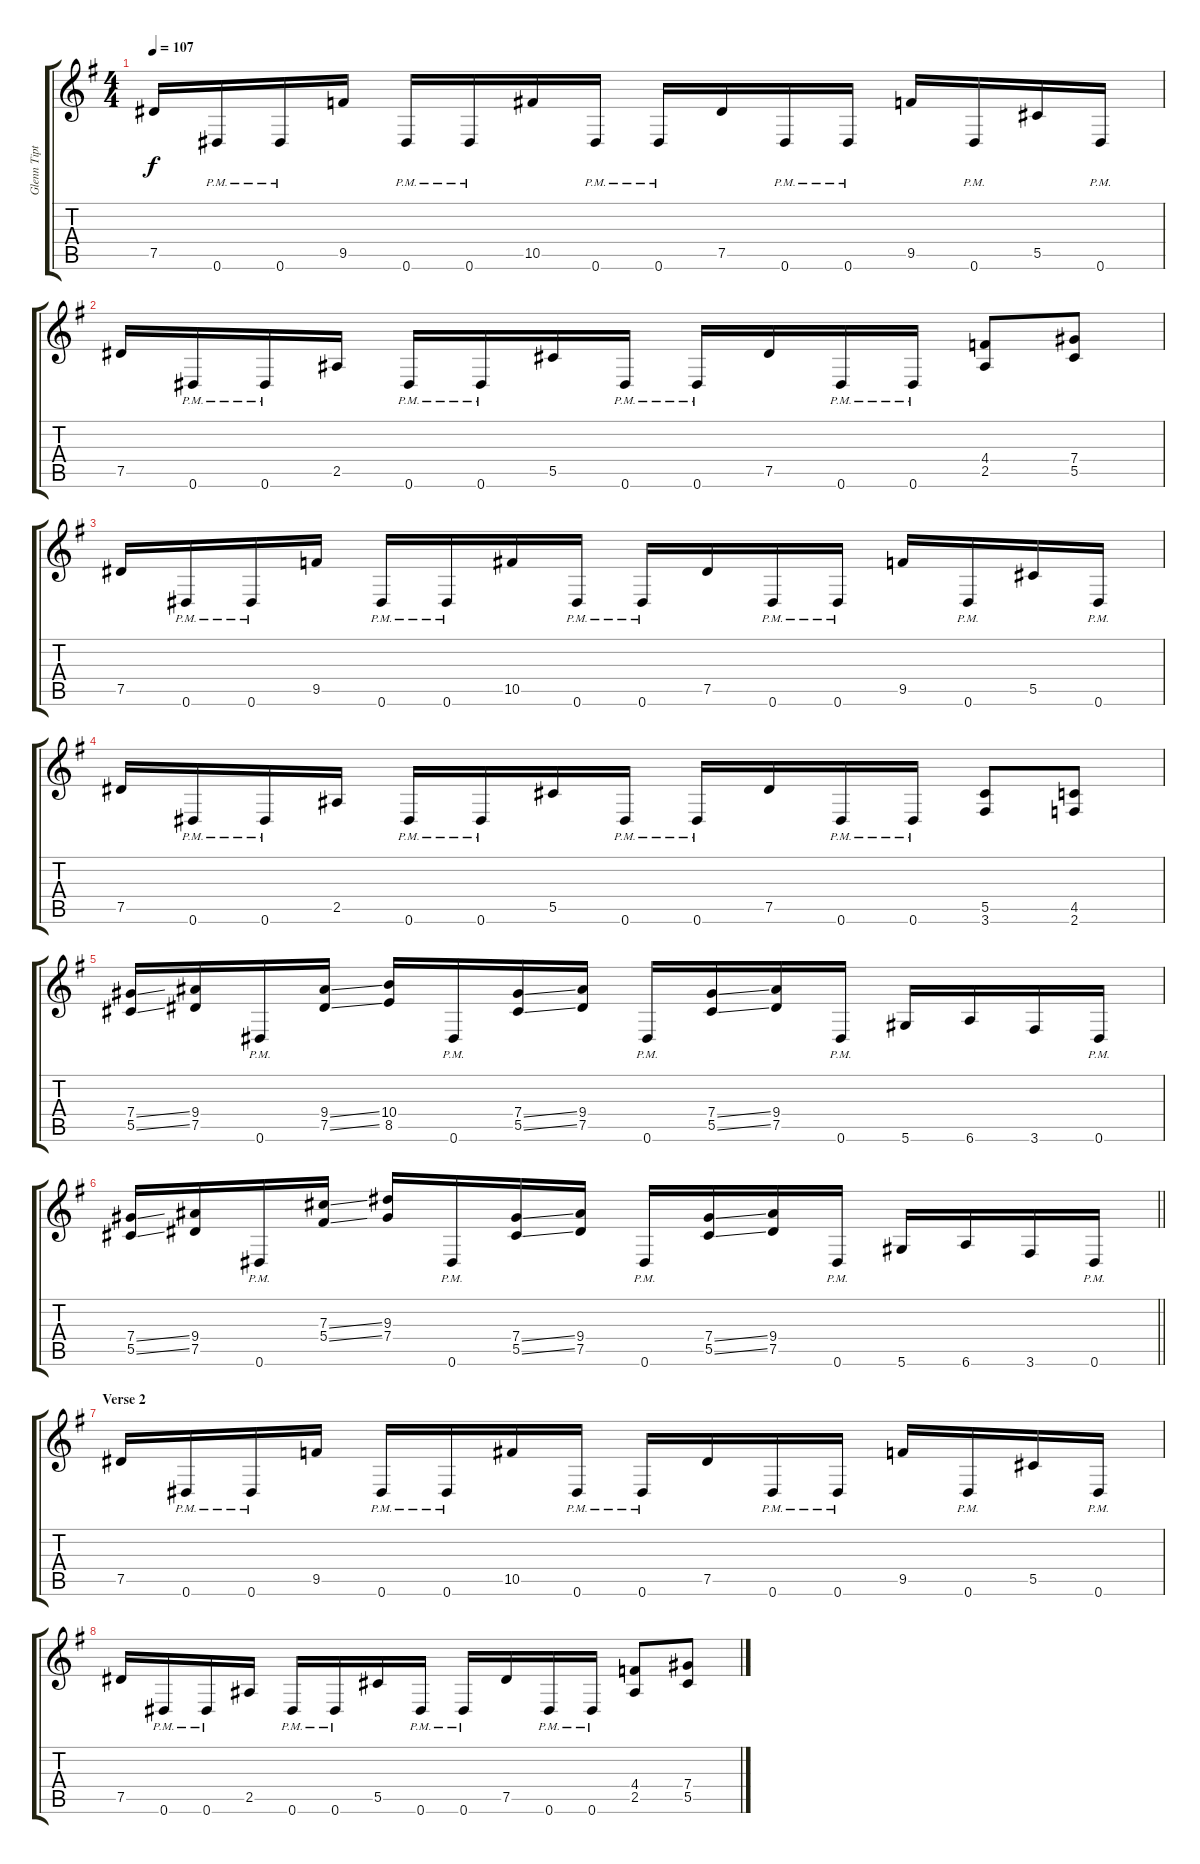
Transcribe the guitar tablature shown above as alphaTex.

\track ("Glenn Tipton" "Glenn Tipt") {instrument distortionguitar}
\staff {score tabs}
\tuning (Eb4 Bb3 Gb3 Db3 Ab2 Eb2) {hide}
\ts (4 4)
\tempo 107
\clef g2
\ks eminor
7.5.16{dy f} 0.6{pm}.16 0.6{pm}.16 9.5.16 0.6{pm}.16 0.6{pm}.16 10.5.16 0.6{pm}.16 0.6{pm}.16 7.5.16 0.6{pm}.16 0.6{pm}.16 9.5.16 0.6{pm}.16 5.5.16 0.6{pm}.16 |
7.5.16 0.6{pm}.16 0.6{pm}.16 2.5.16 0.6{pm}.16 0.6{pm}.16 5.5.16 0.6{pm}.16 0.6{pm}.16 7.5.16 0.6{pm}.16 0.6{pm}.16 (4.4 2.5).8 (7.4 5.5).8 |
7.5.16 0.6{pm}.16 0.6{pm}.16 9.5.16 0.6{pm}.16 0.6{pm}.16 10.5.16 0.6{pm}.16 0.6{pm}.16 7.5.16 0.6{pm}.16 0.6{pm}.16 9.5.16 0.6{pm}.16 5.5.16 0.6{pm}.16 |
7.5.16 0.6{pm}.16 0.6{pm}.16 2.5.16 0.6{pm}.16 0.6{pm}.16 5.5.16 0.6{pm}.16 0.6{pm}.16 7.5.16 0.6{pm}.16 0.6{pm}.16 (5.5 3.6).8 (4.5 2.6).8 |
(7.4{ss} 5.5{ss}).16 (9.4 7.5).16 0.6{pm}.16 (9.4{ss} 7.5{ss}).16 (10.4 8.5).16 0.6{pm}.16 (7.4{ss} 5.5{ss}).16 (9.4 7.5).16 0.6{pm}.16 (7.4{ss} 5.5{ss}).16 (9.4 7.5).16 0.6{pm}.16 5.6.16 6.6.16 3.6.16 0.6{pm}.16 |
\barLineRight lightlight
(7.4{ss} 5.5{ss}).16 (9.4 7.5).16 0.6{pm}.16 (7.3{ss} 5.4{ss}).16 (9.3 7.4).16 0.6{pm}.16 (7.4{ss} 5.5{ss}).16 (9.4 7.5).16 0.6{pm}.16 (7.4{ss} 5.5{ss}).16 (9.4 7.5).16 0.6{pm}.16 5.6.16 6.6.16 3.6.16 0.6{pm}.16 |
\section ("" "Verse 2")
7.5.16 0.6{pm}.16 0.6{pm}.16 9.5.16 0.6{pm}.16 0.6{pm}.16 10.5.16 0.6{pm}.16 0.6{pm}.16 7.5.16 0.6{pm}.16 0.6{pm}.16 9.5.16 0.6{pm}.16 5.5.16 0.6{pm}.16 |
7.5.16 0.6{pm}.16 0.6{pm}.16 2.5.16 0.6{pm}.16 0.6{pm}.16 5.5.16 0.6{pm}.16 0.6{pm}.16 7.5.16 0.6{pm}.16 0.6{pm}.16 (4.4 2.5).8 (7.4 5.5).8
